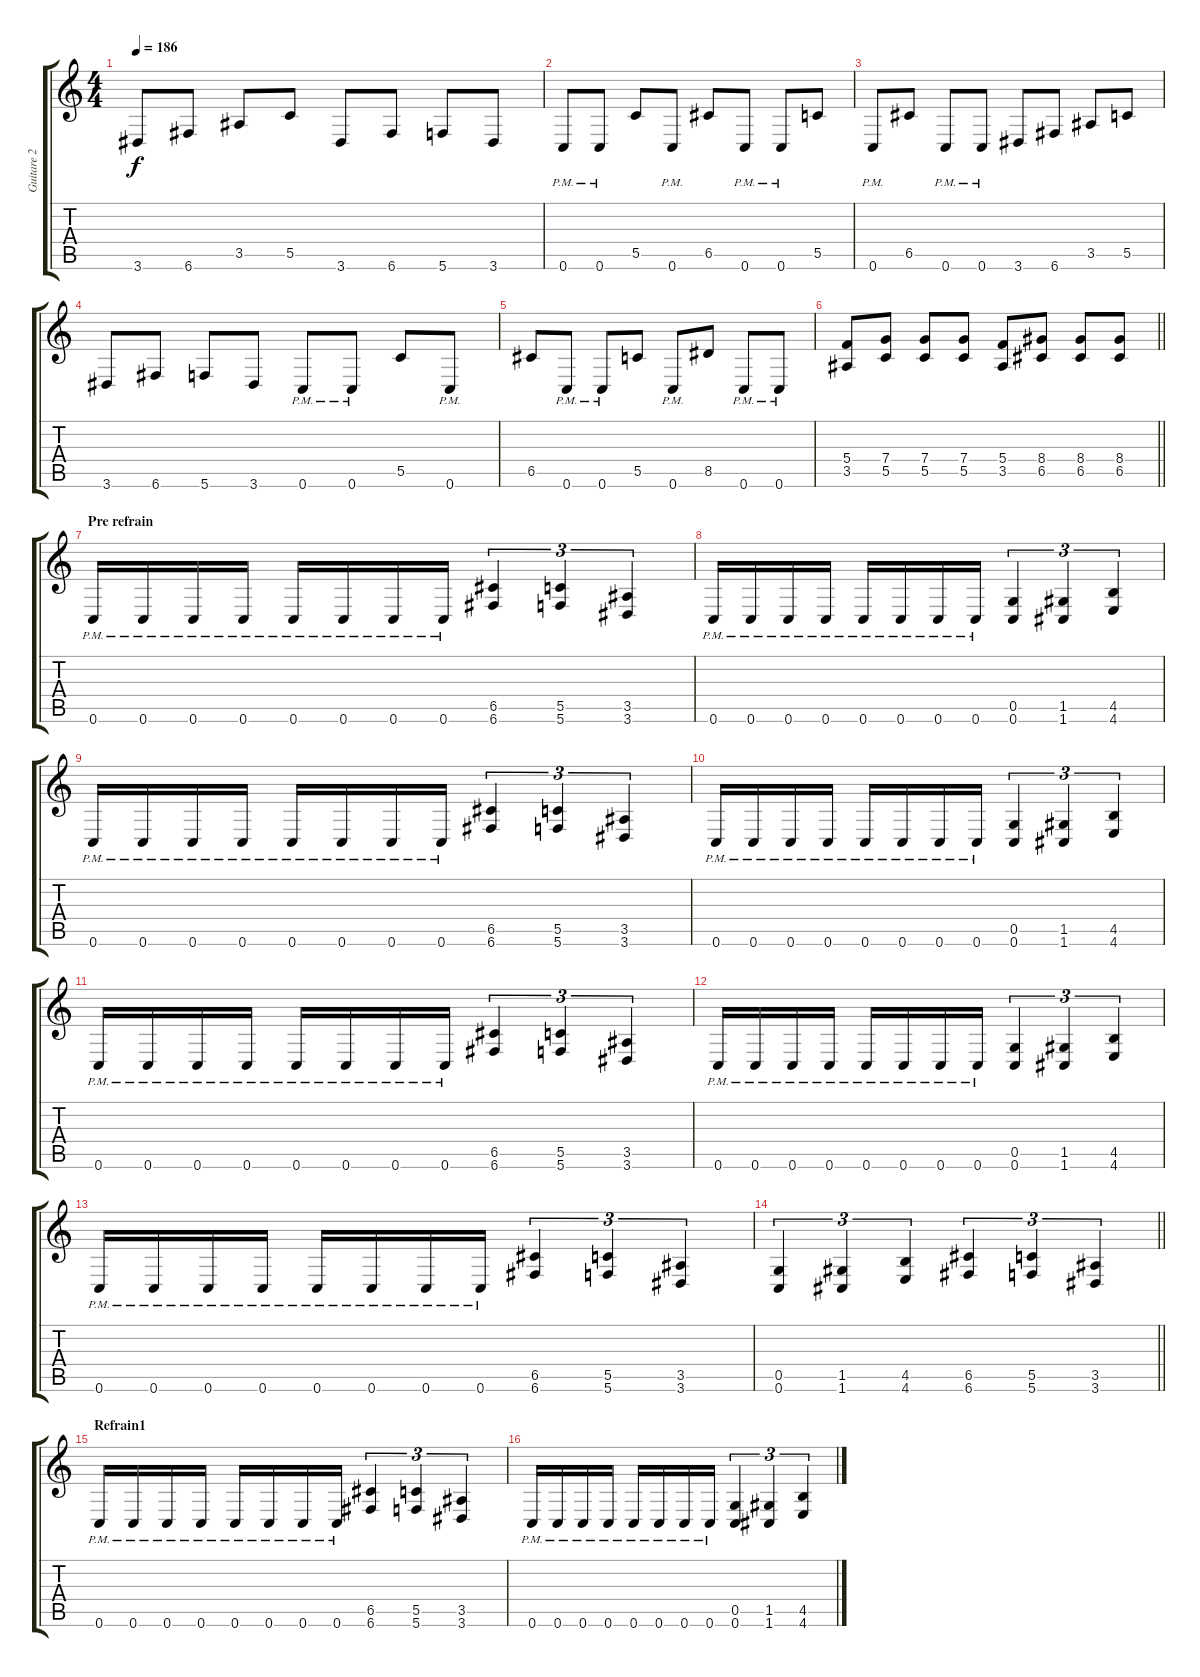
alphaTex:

\track ("Guitare 2" "Guitare 2") {instrument distortionguitar}
\staff {score tabs}
\tuning (D4 A3 F3 C3 G2 C2) {hide}
\ts (4 4)
\tempo 186
\clef g2
\ks c
3.6.8{dy f} 6.6.8 3.5.8 5.5.8 3.6.8 6.6.8 5.6.8 3.6.8 |
0.6{pm}.8 0.6{pm}.8 5.5.8 0.6{pm}.8 6.5.8 0.6{pm}.8 0.6{pm}.8 5.5.8 |
0.6{pm}.8 6.5.8 0.6{pm}.8 0.6{pm}.8 3.6.8 6.6.8 3.5.8 5.5.8 |
3.6.8 6.6.8 5.6.8 3.6.8 0.6{pm}.8 0.6{pm}.8 5.5.8 0.6{pm}.8 |
6.5.8 0.6{pm}.8 0.6{pm}.8 5.5.8 0.6{pm}.8 8.5.8 0.6{pm}.8 0.6{pm}.8 |
\barLineRight lightlight
(5.4 3.5).8 (7.4 5.5).8 (7.4 5.5).8 (7.4 5.5).8 (5.4 3.5).8 (8.4 6.5).8 (8.4 6.5).8 (8.4 6.5).8 |
\section ("" "Pre refrain")
0.6{pm}.16 0.6{pm}.16 0.6{pm}.16 0.6{pm}.16 0.6{pm}.16 0.6{pm}.16 0.6{pm}.16 0.6{pm}.16 (6.5 6.6).4{tu (3 2)} (5.5 5.6).4{tu (3 2)} (3.5 3.6).4{tu (3 2)} |
0.6{pm}.16 0.6{pm}.16 0.6{pm}.16 0.6{pm}.16 0.6{pm}.16 0.6{pm}.16 0.6{pm}.16 0.6{pm}.16 (0.5 0.6).4{tu (3 2)} (1.5 1.6).4{tu (3 2)} (4.5 4.6).4{tu (3 2)} |
0.6{pm}.16 0.6{pm}.16 0.6{pm}.16 0.6{pm}.16 0.6{pm}.16 0.6{pm}.16 0.6{pm}.16 0.6{pm}.16 (6.5 6.6).4{tu (3 2)} (5.5 5.6).4{tu (3 2)} (3.5 3.6).4{tu (3 2)} |
0.6{pm}.16 0.6{pm}.16 0.6{pm}.16 0.6{pm}.16 0.6{pm}.16 0.6{pm}.16 0.6{pm}.16 0.6{pm}.16 (0.5 0.6).4{tu (3 2)} (1.5 1.6).4{tu (3 2)} (4.5 4.6).4{tu (3 2)} |
0.6{pm}.16 0.6{pm}.16 0.6{pm}.16 0.6{pm}.16 0.6{pm}.16 0.6{pm}.16 0.6{pm}.16 0.6{pm}.16 (6.5 6.6).4{tu (3 2)} (5.5 5.6).4{tu (3 2)} (3.5 3.6).4{tu (3 2)} |
0.6{pm}.16 0.6{pm}.16 0.6{pm}.16 0.6{pm}.16 0.6{pm}.16 0.6{pm}.16 0.6{pm}.16 0.6{pm}.16 (0.5 0.6).4{tu (3 2)} (1.5 1.6).4{tu (3 2)} (4.5 4.6).4{tu (3 2)} |
0.6{pm}.16 0.6{pm}.16 0.6{pm}.16 0.6{pm}.16 0.6{pm}.16 0.6{pm}.16 0.6{pm}.16 0.6{pm}.16 (6.5 6.6).4{tu (3 2)} (5.5 5.6).4{tu (3 2)} (3.5 3.6).4{tu (3 2)} |
\barLineRight lightlight
(0.5 0.6).4{tu (3 2)} (1.5 1.6).4{tu (3 2)} (4.5 4.6).4{tu (3 2)} (6.5 6.6).4{tu (3 2)} (5.5 5.6).4{tu (3 2)} (3.5 3.6).4{tu (3 2)} |
\section ("" "Refrain1")
0.6{pm}.16 0.6{pm}.16 0.6{pm}.16 0.6{pm}.16 0.6{pm}.16 0.6{pm}.16 0.6{pm}.16 0.6{pm}.16 (6.5 6.6).4{tu (3 2)} (5.5 5.6).4{tu (3 2)} (3.5 3.6).4{tu (3 2)} |
0.6{pm}.16 0.6{pm}.16 0.6{pm}.16 0.6{pm}.16 0.6{pm}.16 0.6{pm}.16 0.6{pm}.16 0.6{pm}.16 (0.5 0.6).4{tu (3 2)} (1.5 1.6).4{tu (3 2)} (4.5 4.6).4{tu (3 2)}
